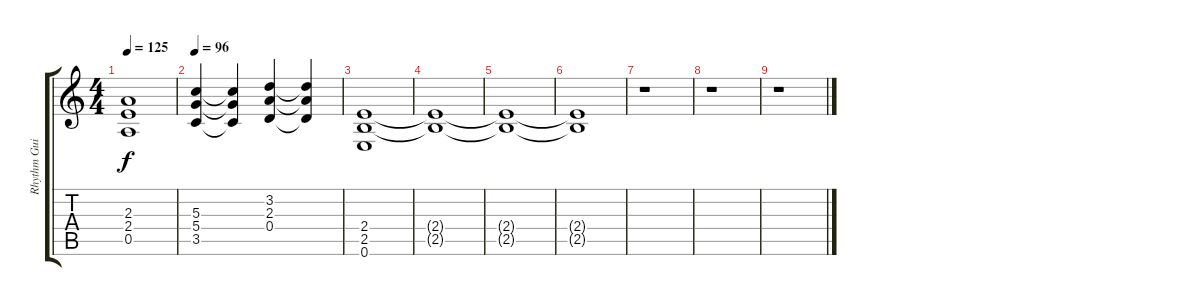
\track ("Rhythm Guitar" "Rhythm Gui") {instrument overdrivenguitar}
\staff {score tabs}
\tuning (E4 B3 G3 D3 A2 E2) {hide}
\ts (4 4)
\tempo 125
\clef g2
\ks c
(2.3 2.4 0.5).1{dy f} |
\tempo 96
(5.3 5.4 3.5).4 (5.3{t} 5.4{t} 3.5{t}).4 (3.2 2.3 0.4).4 (3.2{t} 2.3{t} 0.4{t}).4 |
(2.4 2.5 0.6).1 |
(2.4{t} 2.5{t}).1 |
(2.4{t} 2.5{t}).1 |
(2.4{t} 2.5{t}).1 |
r.1 |
r.1 |
r.1
